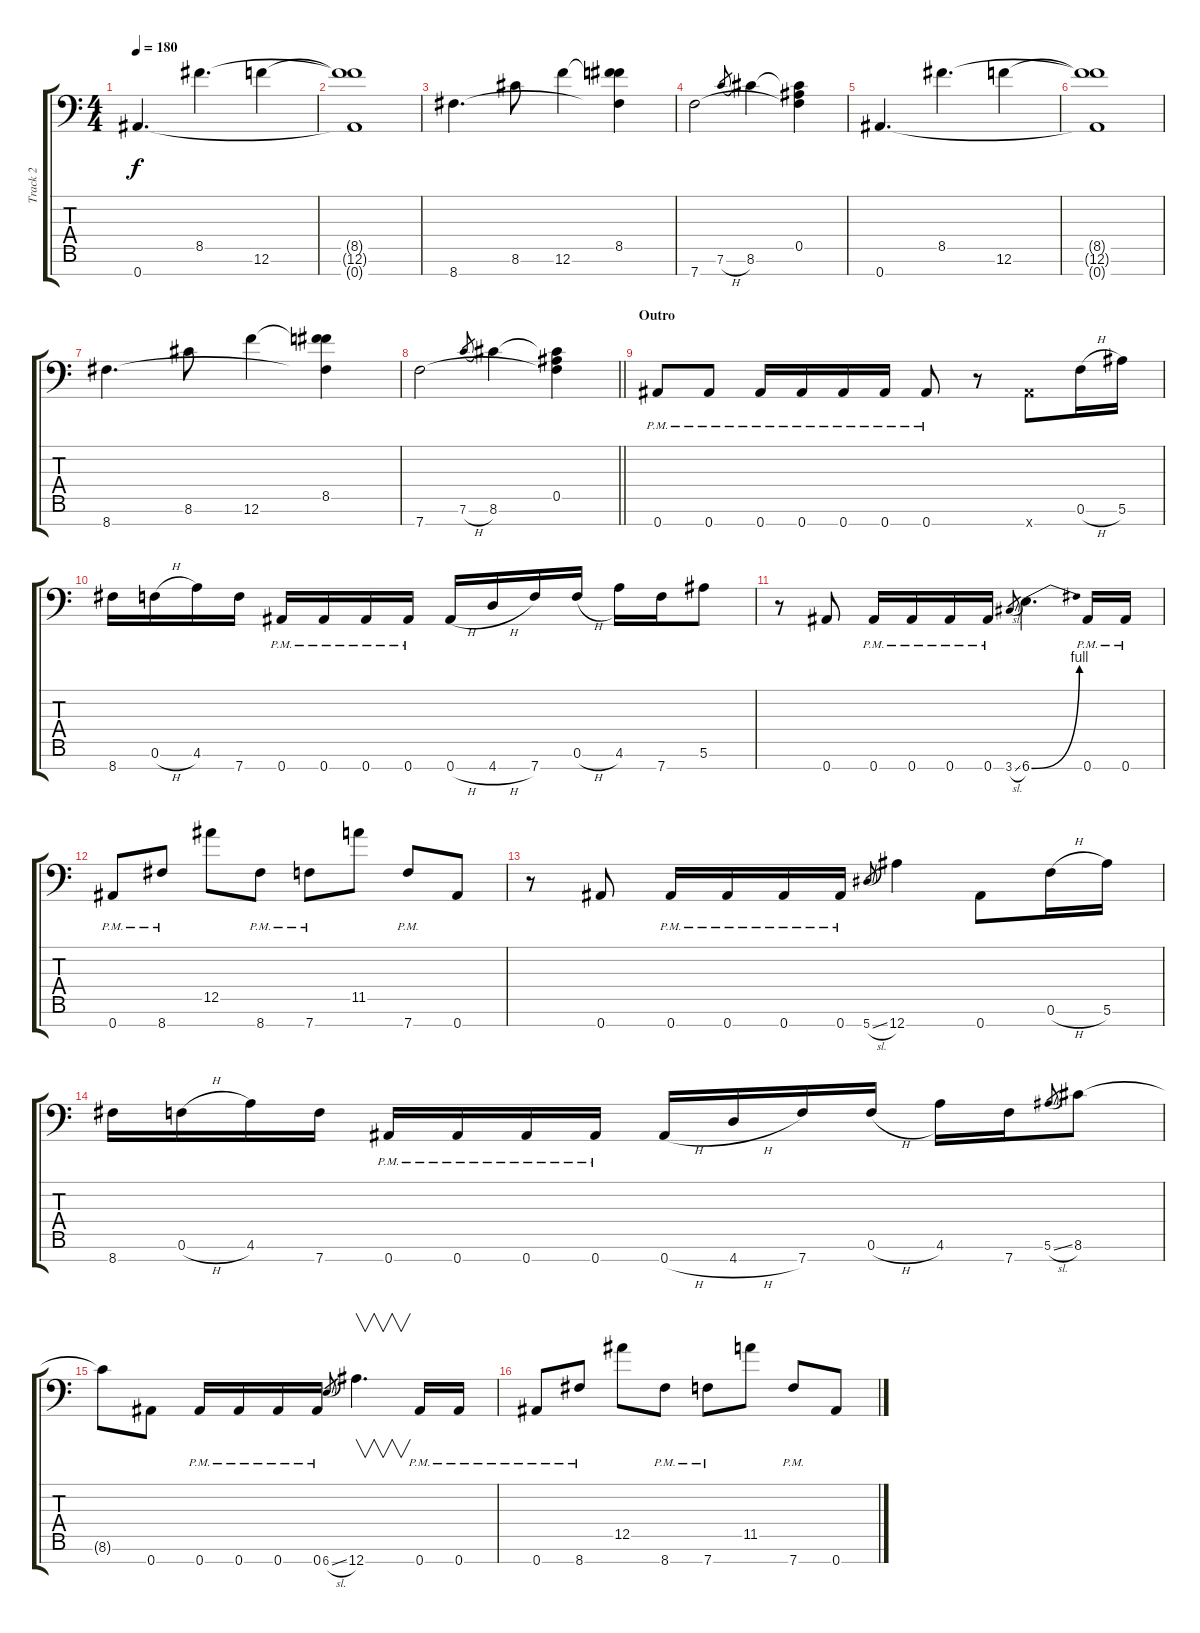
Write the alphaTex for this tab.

\track ("Track 2" "Track 2") {instrument distortionguitar}
\staff {score tabs}
\tuning (F4 C4 Ab3 Eb3 Bb2 F2 Bb1) {hide}
\ts (4 4)
\tempo 180
\clef f4
\ks c
0.7.4{d dy f} 8.5.4{d} 12.6.4 |
(8.5{t} 12.6{t} 0.7{t}).1 |
8.7.4{d} 8.6.8 12.6.4 (8.5 12.6{t} 8.7{t}).4 |
7.7.2 7.6{h}.8{gr} 8.6.4 (0.5 8.6{t} 7.7{t}).4 |
0.7.4{d} 8.5.4{d} 12.6.4 |
(8.5{t} 12.6{t} 0.7{t}).1 |
8.7.4{d} 8.6.8 12.6.4 (8.5 12.6{t} 8.7{t}).4 |
\barLineRight lightlight
7.7.2 7.6{h}.8{gr} 8.6.4 (0.5 8.6{t} 7.7{t}).4 |
\section ("" "Outro")
0.7{pm}.8{volume 13 balance 16 instrument distortionguitar} 0.7{pm}.8 0.7{pm}.16 0.7{pm}.16 0.7{pm}.16 0.7{pm}.16 0.7{pm}.8 r.8 0.7{x}.8 0.6{h}.16 5.6.16 |
8.7.16 0.6{h}.16 4.6.16 7.7.16 0.7{pm}.16 0.7{pm}.16 0.7{pm}.16 0.7{pm}.16 0.7{h}.16 4.7{h}.16 7.7.16 0.6{h}.16 4.6.16 7.7.16 5.6.8 |
r.8 0.7.8 0.7{pm}.16 0.7{pm}.16 0.7{pm}.16 0.7{pm}.16 3.7{sl}.8{gr} 6.7{be (bend 0 0 60 4)}.4{d} 0.7{pm}.16 0.7{pm}.16 |
0.7{pm}.8 8.7{pm}.8 12.5.8 8.7{pm}.8 7.7{pm}.8 11.5.8 7.7{pm}.8 0.7.8 |
r.8 0.7.8 0.7{pm}.16 0.7{pm}.16 0.7{pm}.16 0.7{pm}.16 5.7{sl}.8{gr} 12.7.4 0.7.8 0.6{h}.16 5.6.16 |
8.7.16 0.6{h}.16 4.6.16 7.7.16 0.7{pm}.16 0.7{pm}.16 0.7{pm}.16 0.7{pm}.16 0.7{h}.16 4.7{h}.16 7.7.16 0.6{h}.16 4.6.16 7.7.16 5.6{sl}.8{gr} 8.6.8 |
8.6{t}.8 0.7.8 0.7{pm}.16 0.7{pm}.16 0.7{pm}.16 0.7{pm}.16 6.7{sl}.8{gr} 12.7.4{v d} 0.7{pm}.16 0.7{pm}.16 |
0.7{pm}.8 8.7{pm}.8 12.5.8 8.7{pm}.8 7.7{pm}.8 11.5.8 7.7{pm}.8 0.7.8
